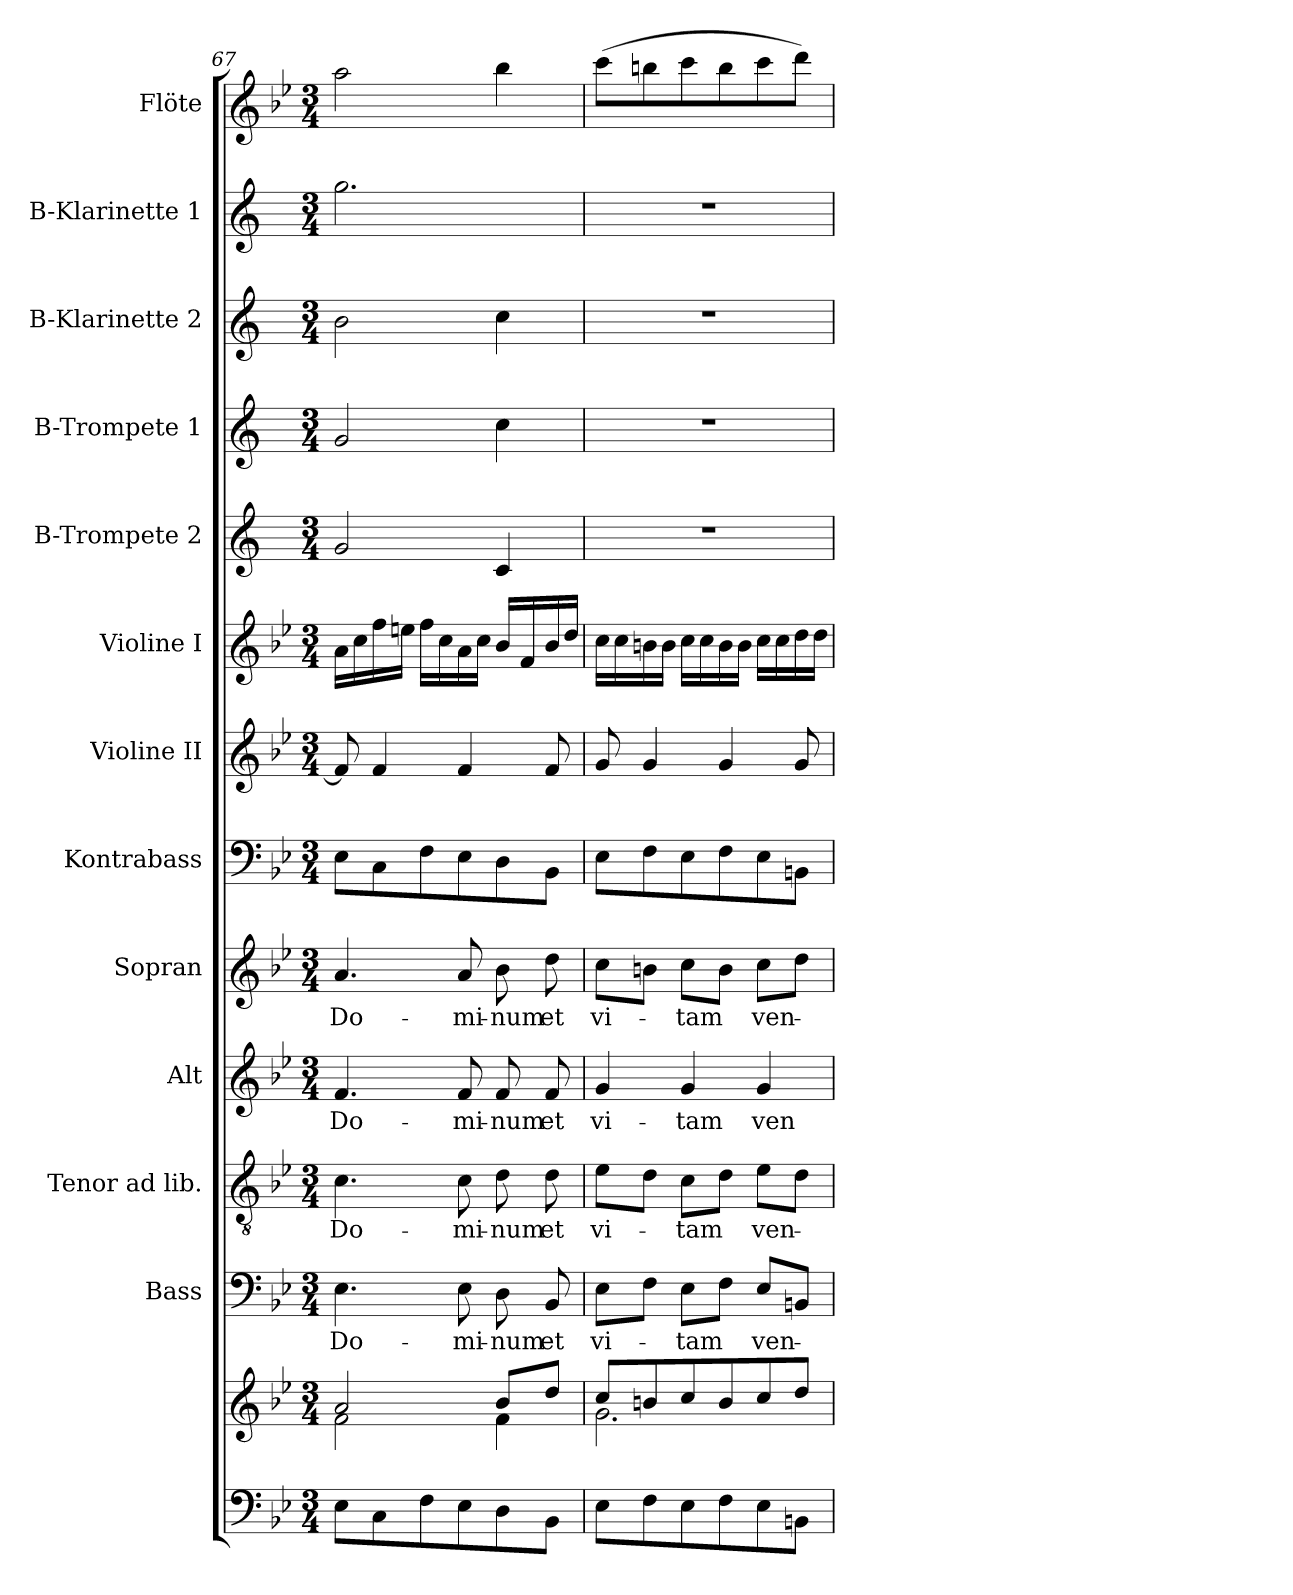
**kern	**kern	**kern	**text	**kern	**text	**kern	**text	**kern	**text	**kern	**kern	**kern	**kern	**kern	**kern	**kern	**kern
*part13	*part13	*part12	*part12	*part11	*part11	*part10	*part10	*part9	*part9	*part8	*part7	*part6	*part5	*part4	*part3	*part2	*part1
*staff14	*staff13	*staff12	*staff12	*staff11	*staff11	*staff10	*staff10	*staff9	*staff9	*staff8	*staff7	*staff6	*staff5	*staff4	*staff3	*staff2	*staff1
*	*	*I"Bass	*	*I"Tenor ad lib.	*	*I"Alt	*	*I"Sopran	*	*I"Kontrabass	*I"Violine II	*I"Violine I	*I"B-Trompete 2	*I"B-Trompete 1	*I"B-Klarinette 2	*I"B-Klarinette 1	*I"Flöte
*	*	*I'B.	*	*I'T.	*	*I'A.	*	*I'S.	*	*I'Kb.	*I'Vl. II	*I'Vl. I	*I'B Trp. 2	*I'B Trp. 1	*I'B Kl. 2	*I'B Kl. 1	*I'Fl.
*clefF4	*clefG2	*clefF4	*	*clefGv2	*	*clefG2	*	*clefG2	*	*clefF4	*clefG2	*clefG2	*clefG2	*clefG2	*clefG2	*clefG2	*clefG2
*	*	*	*	*	*	*	*	*	*	*ITrd7c12	*	*	*ITrd1c2	*ITrd1c2	*ITrd1c2	*ITrd1c2	*
*k[b-e-]	*k[b-e-]	*k[b-e-]	*	*k[b-e-]	*	*k[b-e-]	*	*k[b-e-]	*	*k[b-e-]	*k[b-e-]	*k[b-e-]	*k[b-e-]	*k[b-e-]	*k[b-e-]	*k[b-e-]	*k[b-e-]
*B-:	*B-:	*B-:	*	*B-:	*	*B-:	*	*B-:	*	*B-:	*B-:	*B-:	*B-:	*B-:	*B-:	*B-:	*B-:
*M3/4	*M3/4	*M3/4	*	*M3/4	*	*M3/4	*	*M3/4	*	*M3/4	*M3/4	*M3/4	*M3/4	*M3/4	*M3/4	*M3/4	*M3/4
=67	=67	=67	=67	=67	=67	=67	=67	=67	=67	=67	=67	=67	=67	=67	=67	=67	=67
*	*^	*	*	*	*	*	*	*	*	*	*	*	*	*	*	*	*
!	!	!	!	!LO:LY:b	!	!LO:LY:b	!	!LO:LY:b	!	!LO:LY:b	!	!	!	!	!	!	!	!
8E-\L	2a/	2f\	4.E-\	Do-	4.c\	Do-	4.f/	Do-	4.a/	Do-	8EE-\L	8f/]	16a\LL	2f/	2f/	2a\	2.ff\	2aa\
.	.	.	.	.	.	.	.	.	.	.	.	.	16cc\	.	.	.	.	.
8C\	.	.	.	.	.	.	.	.	.	.	8CC\	4f/	16ff\	.	.	.	.	.
.	.	.	.	.	.	.	.	.	.	.	.	.	16een\JJ	.	.	.	.	.
8F\	.	.	.	.	.	.	.	.	.	.	8FF\	.	16ff\LL	.	.	.	.	.
.	.	.	.	.	.	.	.	.	.	.	.	.	16cc\	.	.	.	.	.
!	!	!	!	!LO:LY:b	!	!LO:LY:b	!	!LO:LY:b	!	!LO:LY:b	!	!	!	!	!	!	!	!
8E-\	.	.	8E-\	-mi-	8c\	-mi-	8f/	-mi-	8a/	-mi-	8EE-\	4f/	16a\	.	.	.	.	.
.	.	.	.	.	.	.	.	.	.	.	.	.	16cc\JJ	.	.	.	.	.
!	!	!	!	!LO:LY:b	!	!LO:LY:b	!	!LO:LY:b	!	!LO:LY:b	!	!	!	!	!	!	!	!
8D\	8b-/L	4f\	8D\	-num	8d\	-num	8f/	-num	8b-\	-num	8DD\	.	16b-/LL	4B-/	4b-\	4b-\	.	4bb-\
.	.	.	.	.	.	.	.	.	.	.	.	.	16f/	.	.	.	.	.
!	!	!	!	!LO:LY:b	!	!LO:LY:b	!	!LO:LY:b	!	!LO:LY:b	!	!	!	!	!	!	!	!
8BB-\J	8dd/J	.	8BB-/	et	8d\	et	8f/	et	8dd\	et	8BBB-\J	8f/	16b-/	.	.	.	.	.
.	.	.	.	.	.	.	.	.	.	.	.	.	16dd/JJ	.	.	.	.	.
=68	=68	=68	=68	=68	=68	=68	=68	=68	=68	=68	=68	=68	=68	=68	=68	=68	=68	=68
!	!	!	!	!LO:LY:b	!	!LO:LY:b	!	!LO:LY:b	!	!LO:LY:b	!	!	!	!	!	!	!	!
8E-\L	8cc/L	2.g\	8E-\L	vi-	8e-\L	vi-	4g/	vi-	8cc\L	vi-	8EE-\L	8g/	16cc\LL	2.r	2.r	2.r	2.r	(>8ccc\L
.	.	.	.	.	.	.	.	.	.	.	.	.	16cc\	.	.	.	.	.
8F\	8bn/	.	8F\J	.	8d\J	.	.	.	8bn\J	.	8FF\	4g/	16bn\	.	.	.	.	8bbn\
.	.	.	.	.	.	.	.	.	.	.	.	.	16b\JJ	.	.	.	.	.
!	!	!	!	!LO:LY:b	!	!LO:LY:b	!	!LO:LY:b	!	!LO:LY:b	!	!	!	!	!	!	!	!
8E-\	8cc/	.	8E-\L	-tam	8c\L	-tam	4g/	-tam	8cc\L	-tam	8EE-\	.	16cc\LL	.	.	.	.	8ccc\
.	.	.	.	.	.	.	.	.	.	.	.	.	16cc\	.	.	.	.	.
8F\	8b/	.	8F\J	.	8d\J	.	.	.	8b\J	.	8FF\	4g/	16b\	.	.	.	.	8bb\
.	.	.	.	.	.	.	.	.	.	.	.	.	16b\JJ	.	.	.	.	.
!	!	!	!	!LO:LY:b	!	!LO:LY:b	!	!LO:LY:b	!	!LO:LY:b	!	!	!	!	!	!	!	!
8E-\	8cc/	.	8E-/L	ven-	8e-\L	ven-	4g/	ven-	8cc\L	ven-	8EE-\	.	16cc\LL	.	.	.	.	8ccc\
.	.	.	.	.	.	.	.	.	.	.	.	.	16cc\	.	.	.	.	.
8BBn\J	8dd/J	.	8BBn/J	.	8d\J	.	.	.	8dd\J	.	8BBBn\J	8g/	16dd\	.	.	.	.	8ddd\J)
.	.	.	.	.	.	.	.	.	.	.	.	.	16dd\JJ	.	.	.	.	.
*	*v	*v	*	*	*	*	*	*	*	*	*	*	*	*	*	*	*	*
=	=	=	=	=	=	=	=	=	=	=	=	=	=	=	=	=	=
*-	*-	*-	*-	*-	*-	*-	*-	*-	*-	*-	*-	*-	*-	*-	*-	*-	*-
